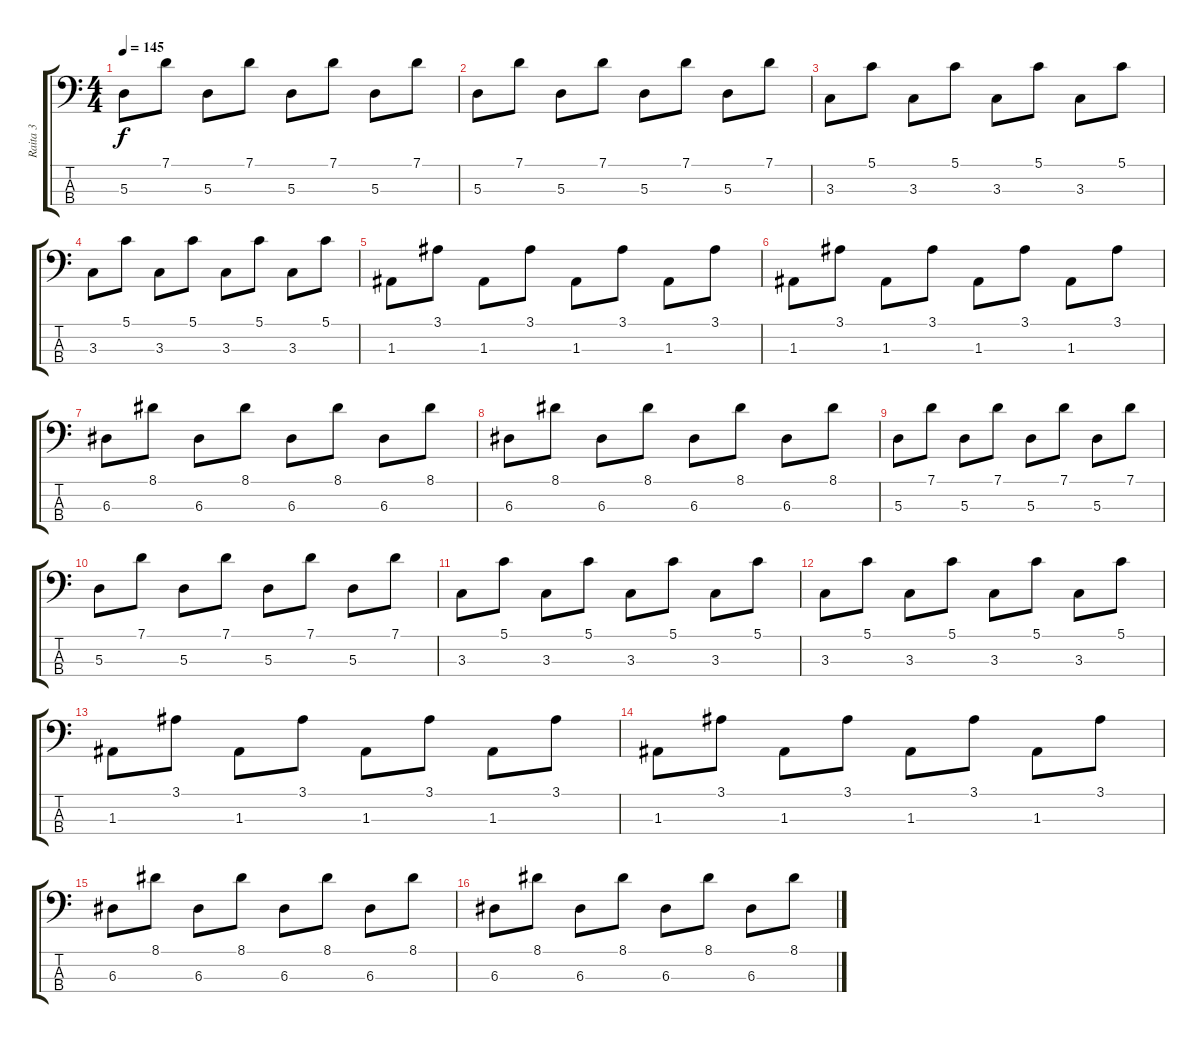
\track ("Raita 3" "Raita 3") {instrument electricbassfinger}
\staff {score tabs}
\tuning (G2 D2 A1 E1) {hide}
\ts (4 4)
\tempo 145
\clef f4
\ks c
5.3.8{dy f} 7.1.8 5.3.8 7.1.8 5.3.8 7.1.8 5.3.8 7.1.8 |
5.3.8 7.1.8 5.3.8 7.1.8 5.3.8 7.1.8 5.3.8 7.1.8 |
3.3.8 5.1.8 3.3.8 5.1.8 3.3.8 5.1.8 3.3.8 5.1.8 |
3.3.8 5.1.8 3.3.8 5.1.8 3.3.8 5.1.8 3.3.8 5.1.8 |
1.3.8 3.1.8 1.3.8 3.1.8 1.3.8 3.1.8 1.3.8 3.1.8 |
1.3.8 3.1.8 1.3.8 3.1.8 1.3.8 3.1.8 1.3.8 3.1.8 |
6.3.8 8.1.8 6.3.8 8.1.8 6.3.8 8.1.8 6.3.8 8.1.8 |
6.3.8 8.1.8 6.3.8 8.1.8 6.3.8 8.1.8 6.3.8 8.1.8 |
5.3.8 7.1.8 5.3.8 7.1.8 5.3.8 7.1.8 5.3.8 7.1.8 |
5.3.8 7.1.8 5.3.8 7.1.8 5.3.8 7.1.8 5.3.8 7.1.8 |
3.3.8 5.1.8 3.3.8 5.1.8 3.3.8 5.1.8 3.3.8 5.1.8 |
3.3.8 5.1.8 3.3.8 5.1.8 3.3.8 5.1.8 3.3.8 5.1.8 |
1.3.8 3.1.8 1.3.8 3.1.8 1.3.8 3.1.8 1.3.8 3.1.8 |
1.3.8 3.1.8 1.3.8 3.1.8 1.3.8 3.1.8 1.3.8 3.1.8 |
6.3.8 8.1.8 6.3.8 8.1.8 6.3.8 8.1.8 6.3.8 8.1.8 |
6.3.8 8.1.8 6.3.8 8.1.8 6.3.8 8.1.8 6.3.8 8.1.8
